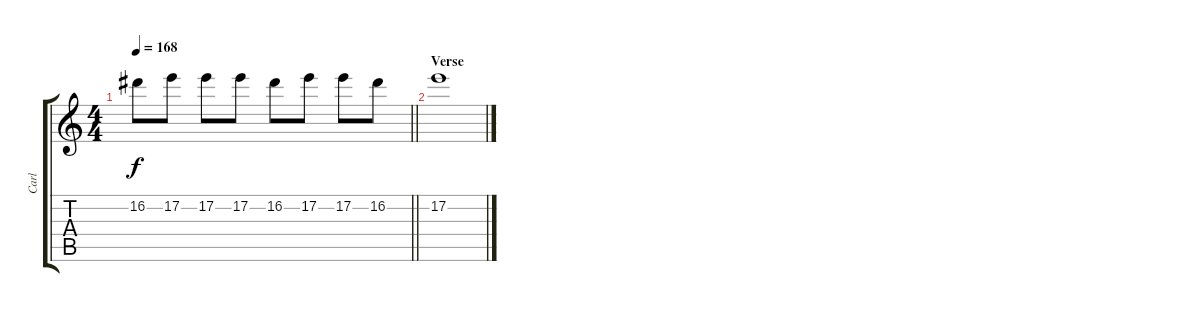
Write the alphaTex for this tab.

\track ("Carl" "Carl") {instrument distortionguitar}
\staff {score tabs}
\tuning (E4 B3 G3 D3 A2 E2) {hide}
\ts (4 4)
\tempo 168
\clef g2
\barLineRight lightlight
\ks c
16.2.8{dy f} 17.2.8 17.2.8 17.2.8 16.2.8 17.2.8 17.2.8 16.2.8 |
\section ("" "Verse")
17.2.1
